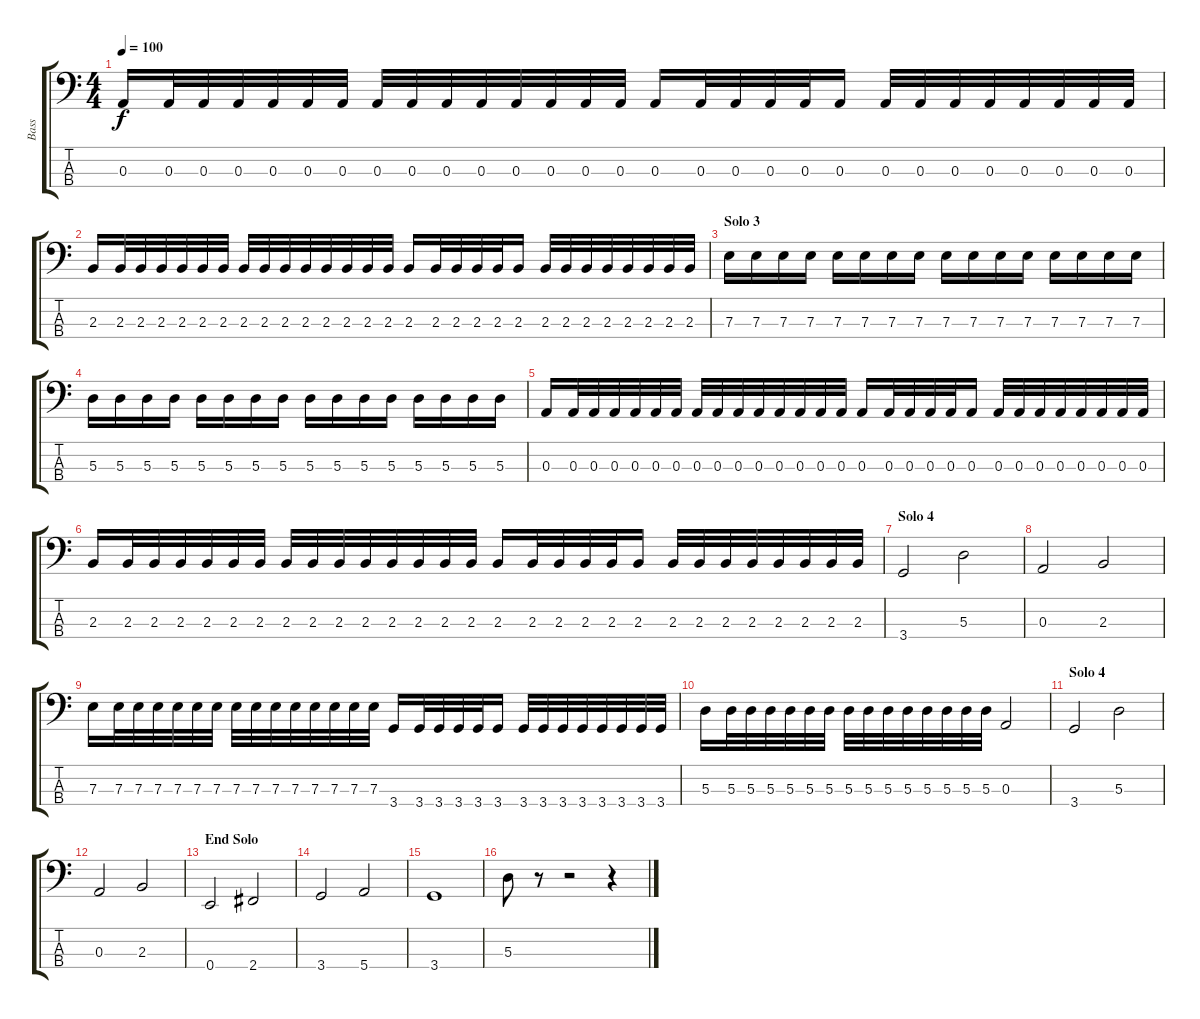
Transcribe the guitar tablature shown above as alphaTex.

\track ("Bass" "Bass") {instrument electricbassfinger}
\staff {score tabs}
\tuning (G2 D2 A1 E1) {hide}
\ts (4 4)
\section ("" "")
\tempo 100
\clef f4
\ks c
0.3.16{dy f} 0.3.32 0.3.32 0.3.32 0.3.32 0.3.32 0.3.32 0.3.32 0.3.32 0.3.32 0.3.32 0.3.32 0.3.32 0.3.32 0.3.32 0.3.16 0.3.32 0.3.32 0.3.32 0.3.32 0.3.16 0.3.32 0.3.32 0.3.32 0.3.32 0.3.32 0.3.32 0.3.32 0.3.32 |
2.3.16 2.3.32 2.3.32 2.3.32 2.3.32 2.3.32 2.3.32 2.3.32 2.3.32 2.3.32 2.3.32 2.3.32 2.3.32 2.3.32 2.3.32 2.3.16 2.3.32 2.3.32 2.3.32 2.3.32 2.3.16 2.3.32 2.3.32 2.3.32 2.3.32 2.3.32 2.3.32 2.3.32 2.3.32 |
\section ("" "Solo 3")
7.3.16 7.3.16 7.3.16 7.3.16 7.3.16 7.3.16 7.3.16 7.3.16 7.3.16 7.3.16 7.3.16 7.3.16 7.3.16 7.3.16 7.3.16 7.3.16 |
5.3.16 5.3.16 5.3.16 5.3.16 5.3.16 5.3.16 5.3.16 5.3.16 5.3.16 5.3.16 5.3.16 5.3.16 5.3.16 5.3.16 5.3.16 5.3.16 |
0.3.16 0.3.32 0.3.32 0.3.32 0.3.32 0.3.32 0.3.32 0.3.32 0.3.32 0.3.32 0.3.32 0.3.32 0.3.32 0.3.32 0.3.32 0.3.16 0.3.32 0.3.32 0.3.32 0.3.32 0.3.16 0.3.32 0.3.32 0.3.32 0.3.32 0.3.32 0.3.32 0.3.32 0.3.32 |
2.3.16 2.3.32 2.3.32 2.3.32 2.3.32 2.3.32 2.3.32 2.3.32 2.3.32 2.3.32 2.3.32 2.3.32 2.3.32 2.3.32 2.3.32 2.3.16 2.3.32 2.3.32 2.3.32 2.3.32 2.3.16 2.3.32 2.3.32 2.3.32 2.3.32 2.3.32 2.3.32 2.3.32 2.3.32 |
\section ("" "Solo 4")
3.4.2 5.3.2 |
0.3.2 2.3.2 |
\section ("" "")
7.3.16 7.3.32 7.3.32 7.3.32 7.3.32 7.3.32 7.3.32 7.3.32 7.3.32 7.3.32 7.3.32 7.3.32 7.3.32 7.3.32 7.3.32 3.4.16 3.4.32 3.4.32 3.4.32 3.4.32 3.4.16 3.4.32 3.4.32 3.4.32 3.4.32 3.4.32 3.4.32 3.4.32 3.4.32 |
5.3.16 5.3.32 5.3.32 5.3.32 5.3.32 5.3.32 5.3.32 5.3.32 5.3.32 5.3.32 5.3.32 5.3.32 5.3.32 5.3.32 5.3.32 0.3.2 |
\section ("" "Solo 4")
3.4.2 5.3.2 |
0.3.2 2.3.2 |
\section ("" "End Solo")
0.4.2 2.4.2 |
3.4.2 5.4.2 |
3.4.1 |
5.3.8 r.8 r.2 r.4
